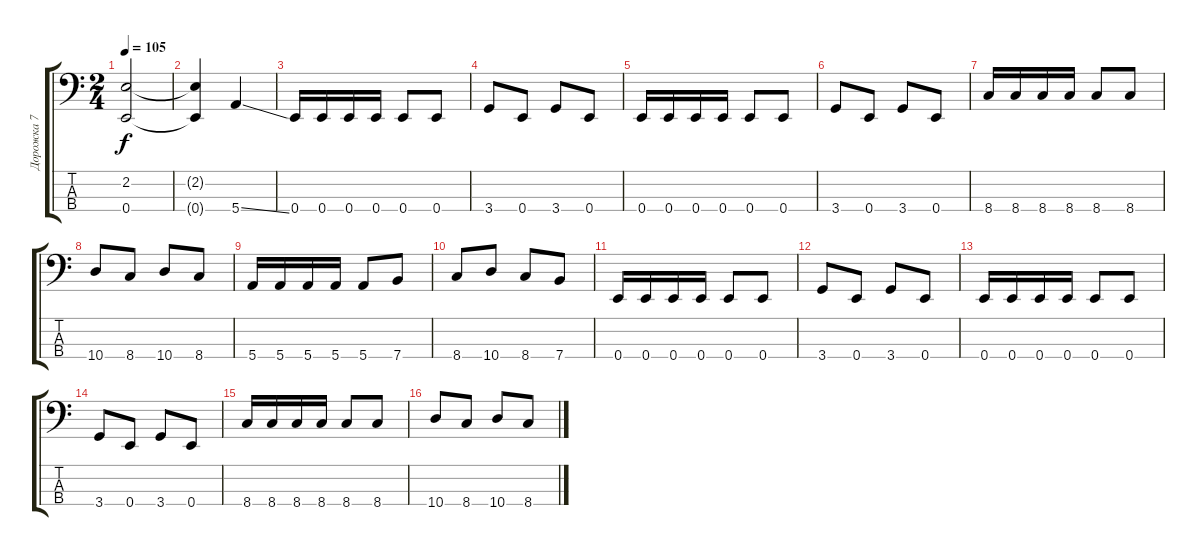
\track ("Дорожка 7" "Дорожка 7") {instrument electricbassfinger}
\staff {score tabs}
\tuning (G2 D2 A1 E1) {hide}
\ts (2 4)
\tempo 105
\clef f4
\ks c
(2.2{t} 0.4{t}).2{dy f} |
(2.2{t} 0.4{t}).4 5.4{ss}.4 |
0.4.16 0.4.16 0.4.16 0.4.16 0.4.8 0.4.8 |
3.4.8 0.4.8 3.4.8 0.4.8 |
0.4.16 0.4.16 0.4.16 0.4.16 0.4.8 0.4.8 |
3.4.8 0.4.8 3.4.8 0.4.8 |
8.4.16 8.4.16 8.4.16 8.4.16 8.4.8 8.4.8 |
10.4.8 8.4.8 10.4.8 8.4.8 |
5.4.16 5.4.16 5.4.16 5.4.16 5.4.8 7.4.8 |
8.4.8 10.4.8 8.4.8 7.4.8 |
0.4.16 0.4.16 0.4.16 0.4.16 0.4.8 0.4.8 |
3.4.8 0.4.8 3.4.8 0.4.8 |
0.4.16 0.4.16 0.4.16 0.4.16 0.4.8 0.4.8 |
3.4.8 0.4.8 3.4.8 0.4.8 |
8.4.16 8.4.16 8.4.16 8.4.16 8.4.8 8.4.8 |
10.4.8 8.4.8 10.4.8 8.4.8
